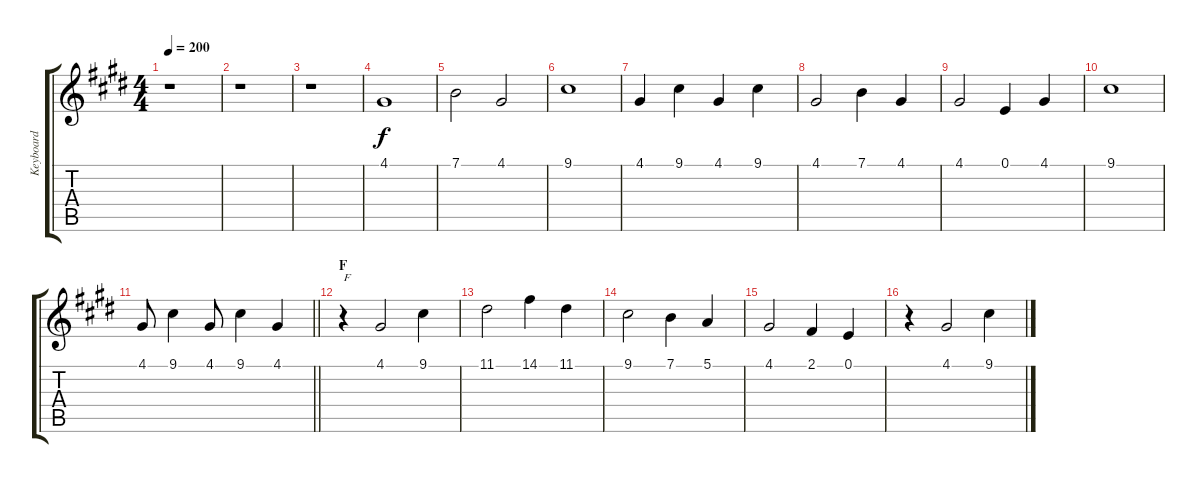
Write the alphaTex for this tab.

\track ("Keyboard" "Keyboard") {instrument pad6metallic}
\staff {score tabs}
\tuning (E4 B3 G3 D3 A2 E2) {hide}
\ts (4 4)
\tempo 200
\clef g2
\ks e
r.1{dy f} |
r.1 |
r.1 |
4.1.1 |
7.1.2 4.1.2 |
9.1.1 |
4.1.4 9.1.4 4.1.4 9.1.4 |
4.1.2 7.1.4 4.1.4 |
4.1.2 0.1.4 4.1.4 |
9.1.1 |
\barLineRight lightlight
4.1.8 9.1.4 4.1.8 9.1.4 4.1.4 |
\section ("" "F")
r.4{txt "F"} 4.1.2 9.1.4 |
11.1.2 14.1.4 11.1.4 |
9.1.2 7.1.4 5.1.4 |
4.1.2 2.1.4 0.1.4 |
r.4 4.1.2 9.1.4
